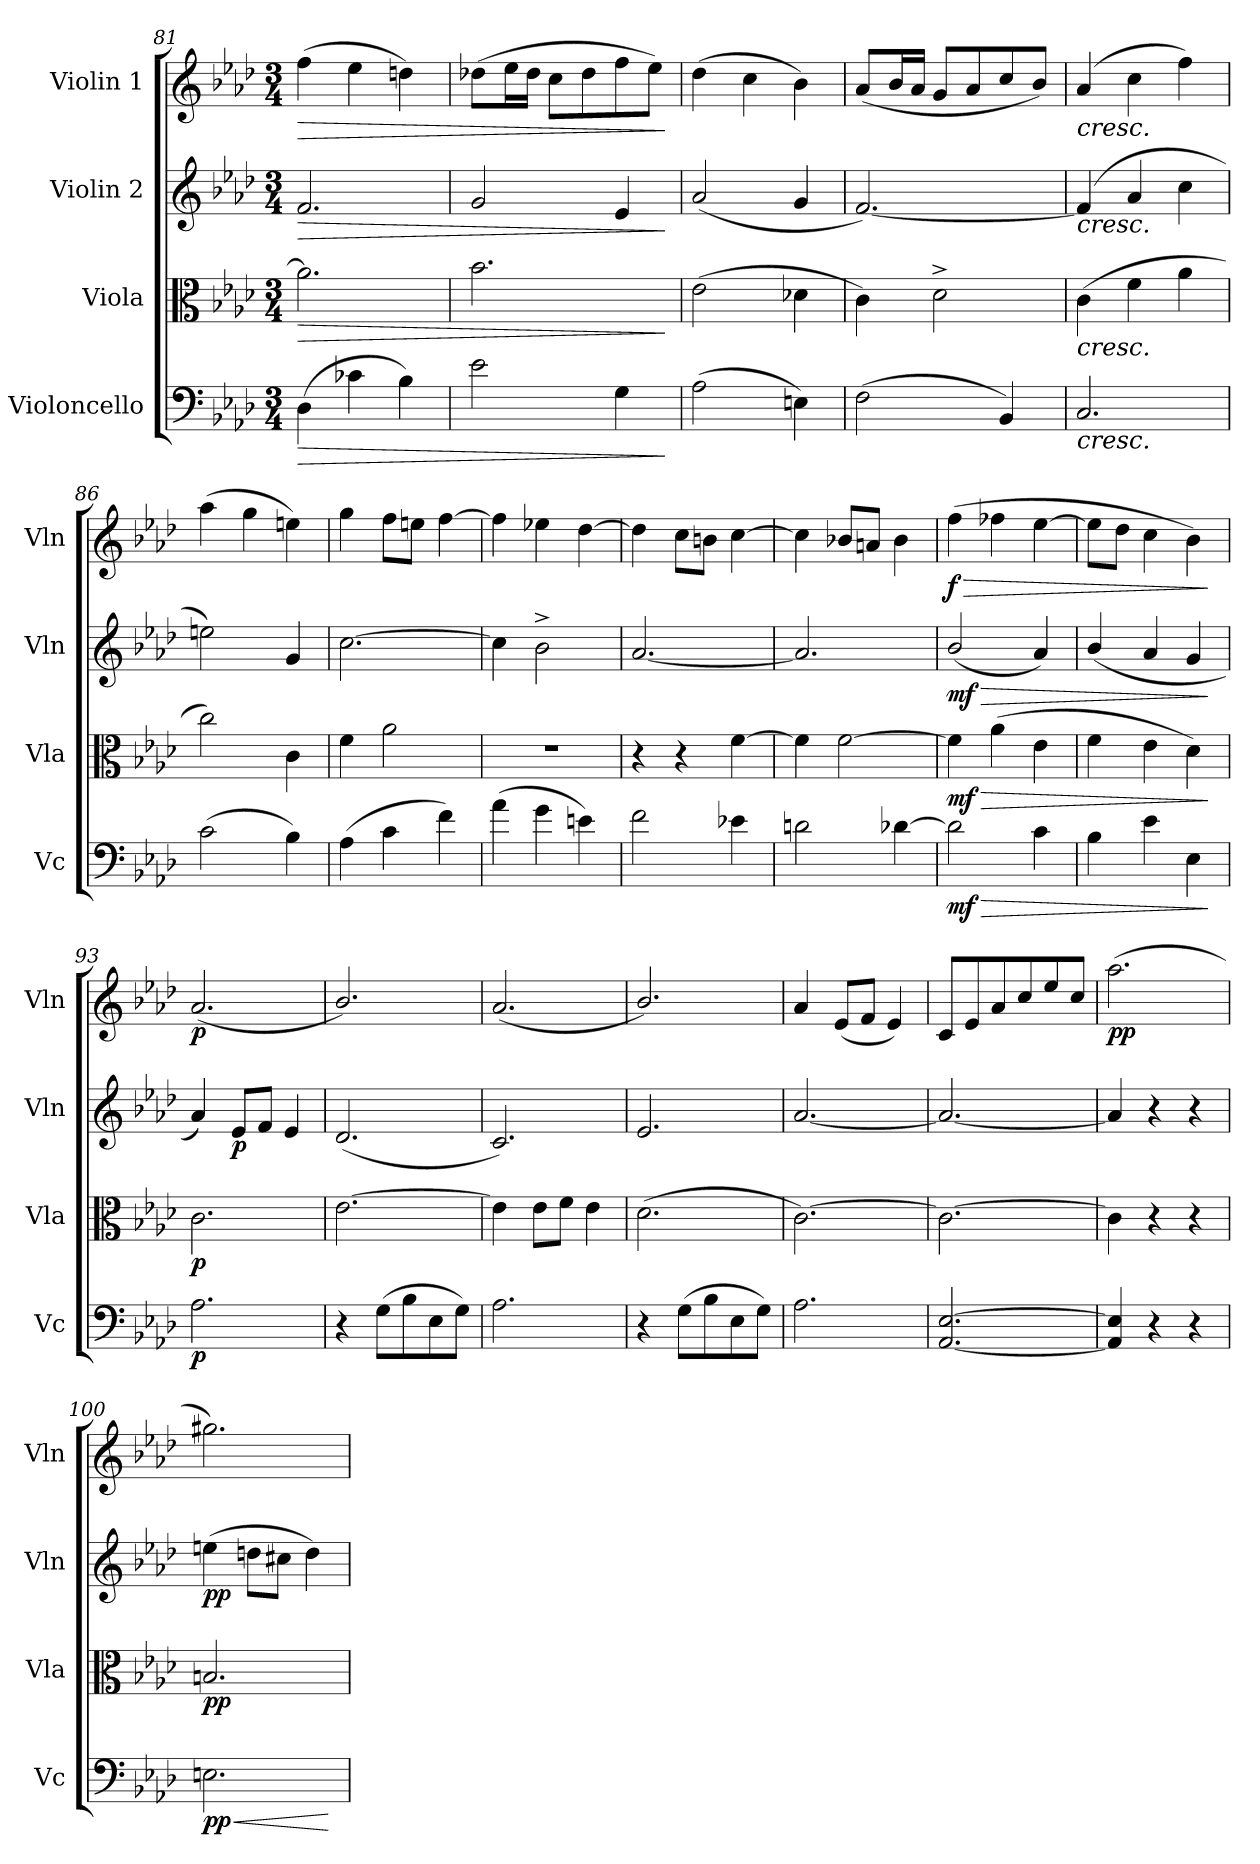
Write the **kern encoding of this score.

**kern	**dynam	**kern	**dynam	**kern	**dynam	**kern	**dynam
*part4	*part4	*part3	*part3	*part2	*part2	*part1	*part1
*staff4	*staff4	*staff3	*staff3	*staff2	*staff2	*staff1	*staff1
*I"Violoncello	*	*I"Viola	*	*I"Violin 2	*	*I"Violin 1	*
*I'Vc	*	*I'Vla	*	*I'Vln	*	*I'Vln	*
*clefF4	*	*clefC3	*	*clefG2	*	*clefG2	*
*k[b-e-a-d-]	*	*k[b-e-a-d-]	*	*k[b-e-a-d-]	*	*k[b-e-a-d-]	*
*M3/4	*	*M3/4	*	*M3/4	*	*M3/4	*
=81	=81	=81	=81	=81	=81	=81	=81
!	!LO:HP:b	!	!LO:HP:b	!	!LO:HP:b	!	!LO:HP:b
(>4D-\	>	2.a-\]	>	2.f/	>	(>4ff\	>
4c-X\	.	.	.	.	.	4ee-\	.
4B-\)	.	.	.	.	.	4ddn\)	.
=82	=82	=82	=82	=82	=82	=82	=82
2e-\	.	2.b-\	.	2g/	.	(>8dd-X\L	.
.	.	.	.	.	.	16ee-\L	.
.	.	.	.	.	.	16dd-\JJ	.
.	.	.	.	.	.	8cc\L	.
.	.	.	.	.	.	8dd-\	.
4G\	.	.	.	4e-/	.	8ff\	.
.	.	.	.	.	.	8ee-\J)	.
.	]	.	]	.	]	.	]
=83	=83	=83	=83	=83	=83	=83	=83
(>2A-\	.	(>2e-\	.	(<2a-/	.	(>4dd-\	.
.	.	.	.	.	.	4cc\	.
4En\)	.	4d-X\	.	4g/	.	4b-\)	.
=84	=84	=84	=84	=84	=84	=84	=84
(>2F\	.	4c\)	.	[2.f/)	.	(<8a-/L	.
.	.	.	.	.	.	16b-/L	.
.	.	.	.	.	.	16a-/JJ	.
.	.	2d-^\	.	.	.	8g/L	.
.	.	.	.	.	.	8a-/	.
4BB-/)	.	.	.	.	.	8cc/	.
.	.	.	.	.	.	8b-/J)	.
=85	=85	=85	=85	=85	=85	=85	=85
!	!	!	!	!	!	!LO:TX:b:i:t=cresc.	!
!	!	!	!	!LO:TX:b:i:t=cresc.	!	!	!
!	!	!LO:TX:b:i:t=cresc.	!	!	!	!	!
!LO:TX:b:i:t=cresc.	!	!	!	!	!	!	!
2.C/	.	(>4c\	.	(>4f/]	.	(>4a-/	.
.	.	4f\	.	4a-/	.	4cc\	.
.	.	4a-\	.	4cc\	.	4ff\)	.
=86	=86	=86	=86	=86	=86	=86	=86
(>2c\	.	2cc\)	.	2een\)	.	(>4aa-\	.
.	.	.	.	.	.	4gg\	.
4B-\)	.	4c\	.	4g/	.	4een\)	.
=87	=87	=87	=87	=87	=87	=87	=87
(>4A-\	.	4f\	.	[2.cc\	.	4gg\	.
4c\	.	2a-\	.	.	.	8ff\L	.
.	.	.	.	.	.	8een\J	.
4f\)	.	.	.	.	.	[4ff\	.
=88	=88	=88	=88	=88	=88	=88	=88
(>4a-\	.	2.r	.	4cc\]	.	4ff\]	.
4g\	.	.	.	2b-^\	.	4ee-X\	.
4en\)	.	.	.	.	.	[4dd-\	.
=89	=89	=89	=89	=89	=89	=89	=89
2f\	.	4r	.	[2.a-/	.	4dd-\]	.
.	.	4r	.	.	.	8cc\L	.
.	.	.	.	.	.	8bn\J	.
4e-X\	.	[4f\	.	.	.	[4cc\	.
=90	=90	=90	=90	=90	=90	=90	=90
2dn\	.	4f\]	.	2.a-/]	.	4cc\]	.
.	.	[2f\	.	.	.	8b-X/L	.
.	.	.	.	.	.	8an/J	.
[4d-X\	.	.	.	.	.	4b-\	.
=91	=91	=91	=91	=91	=91	=91	=91
!	!LO:HP:b	!	!LO:HP:b	!	!LO:HP:b	!	!LO:HP:b
!	!LO:DY:n=1:b	!	!LO:DY:n=1:b	!	!LO:DY:n=1:b	!	!LO:DY:n=1:b
2d-\]	> mf	4f\]	> mf	(<2b-/	> mf	(>4ff\	> f
.	.	(>4a-\	.	.	.	4ff-X\	.
4c\	.	4e-\	.	4a-/)	.	[4ee-\	.
=92	=92	=92	=92	=92	=92	=92	=92
4B-\	.	4f\	.	(<4b-/	.	8ee-\L]	.
.	.	.	.	.	.	8dd-\J	.
4e-\	.	4e-\	.	4a-/	.	4cc\	.
4E-\	.	4d-\)	.	4g/	.	4b-\)	.
.	]	.	]	.	]	.	]
=93	=93	=93	=93	=93	=93	=93	=93
!	!LO:DY:b	!	!LO:DY:b	!	!	!	!LO:DY:b
2.A-\	p	2.c\	p	4a-/)	.	(<2.a-/	p
!	!	!	!	!	!LO:DY:b	!	!
.	.	.	.	8e-/L	p	.	.
.	.	.	.	8f/J	.	.	.
.	.	.	.	4e-/	.	.	.
!!LO:LB:g=z
=94	=94	=94	=94	=94	=94	=94	=94
4r	.	[2.e-\	.	(<2.d-/	.	2.b-/)	.
(>8G\L	.	.	.	.	.	.	.
8B-\	.	.	.	.	.	.	.
8E-\	.	.	.	.	.	.	.
8G\J)	.	.	.	.	.	.	.
=95	=95	=95	=95	=95	=95	=95	=95
2.A-\	.	4e-\]	.	2.c/)	.	(<2.a-/	.
.	.	8e-\L	.	.	.	.	.
.	.	8f\J	.	.	.	.	.
.	.	4e-\	.	.	.	.	.
=96	=96	=96	=96	=96	=96	=96	=96
4r	.	(>2.d-\	.	2.e-/	.	2.b-/)	.
(>8G\L	.	.	.	.	.	.	.
8B-\	.	.	.	.	.	.	.
8E-\	.	.	.	.	.	.	.
8G\J)	.	.	.	.	.	.	.
=97	=97	=97	=97	=97	=97	=97	=97
2.A-\	.	[2.c\)	.	[2.a-/	.	4a-/	.
.	.	.	.	.	.	(<8e-/L	.
.	.	.	.	.	.	8f/J	.
.	.	.	.	.	.	4e-/)	.
=98	=98	=98	=98	=98	=98	=98	=98
[2.AA-/ [2.E-/	.	2.c\_	.	2.a-/_	.	8c/L	.
.	.	.	.	.	.	8e-/	.
.	.	.	.	.	.	8a-/	.
.	.	.	.	.	.	8cc/	.
.	.	.	.	.	.	8ee-/	.
.	.	.	.	.	.	8cc/J	.
=99	=99	=99	=99	=99	=99	=99	=99
!	!	!	!	!	!	!	!LO:DY:b
4AA-/] 4E-/]	.	4c\]	.	4a-/]	.	(>2.aa-\	pp
4r	.	4r	.	4r	.	.	.
4r	.	4r	.	4r	.	.	.
=100	=100	=100	=100	=100	=100	=100	=100
!	!LO:HP:b	!	!	!	!	!	!
!	!LO:DY:n=1:b	!	!LO:DY:b	!	!LO:DY:b	!	!
2.En\	< pp	2.Bn/	pp	(>4een\	pp	2.gg#X\)	.
.	.	.	.	8ddn\L	.	.	.
.	.	.	.	8cc#X\J	.	.	.
.	.	.	.	4dd\)	.	.	.
.	[	.	.	.	.	.	.
=	=	=	=	=	=	=	=
*-	*-	*-	*-	*-	*-	*-	*-
